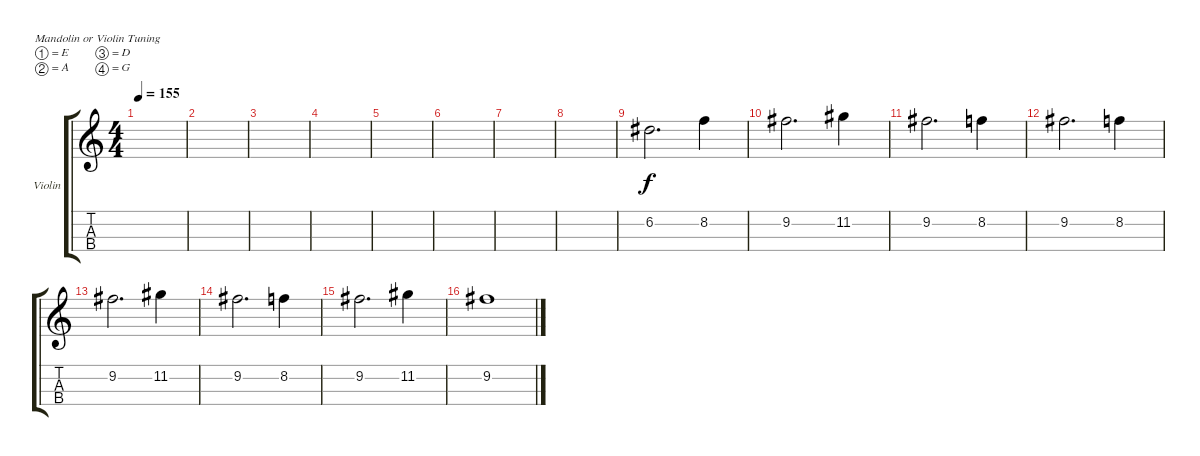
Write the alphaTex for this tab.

\defaultSystemsLayout 4
\bracketExtendMode groupsimilarinstruments
\firstSystemTrackNameOrientation horizontal
\otherSystemsTrackNameOrientation horizontal
\track ("Violin" "Violin") {instrument violin}
\staff {score tabs}
\tuning (E5 A4 D4 G3)
\ts (4 4)
\tempo 155
\clef g2
\scale
0.485477
\ks c
|
\scale
0.257261 |
\scale
0.257261 |
\scale
0.333333 |
\scale
0.333333 |
\scale
0.333333 |
\scale
0.333333 |
\scale
0.333333 |
\scale
0.333333 6.2.2{d} 8.2.4 |
\scale
0.333333 9.2.2{d} 11.2.4 |
\scale
0.333333 9.2.2{d} 8.2.4 |
\scale
0.333333 9.2.2{d} 8.2.4 |
\scale
0.333333 9.2.2{d} 11.2.4 |
\scale
0.333333 9.2.2{d} 8.2.4 |
\scale
0.333333 9.2.2{d} 11.2.4 |
\scale
0.333333 9.2.1
